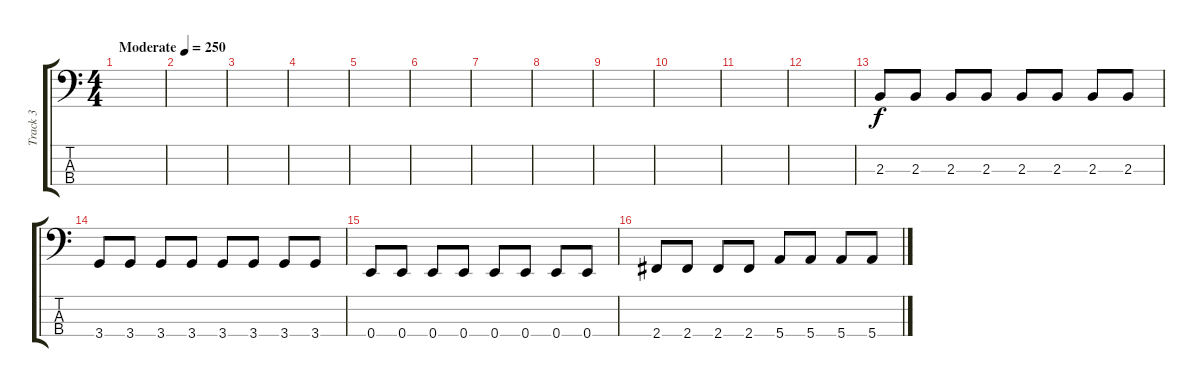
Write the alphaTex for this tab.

\track ("Track 3" "Track 3") {instrument electricbassfinger}
\staff {score tabs}
\tuning (G2 D2 A1 E1) {hide}
\ts (4 4)
\tempo (250 "Moderate")
\clef f4
\ks c
|
|
|
|
|
|
|
|
|
|
|
|
2.3.8 2.3.8 2.3.8 2.3.8 2.3.8 2.3.8 2.3.8 2.3.8 |
3.4.8 3.4.8 3.4.8 3.4.8 3.4.8 3.4.8 3.4.8 3.4.8 |
0.4.8 0.4.8 0.4.8 0.4.8 0.4.8 0.4.8 0.4.8 0.4.8 |
2.4.8 2.4.8 2.4.8 2.4.8 5.4.8 5.4.8 5.4.8 5.4.8
